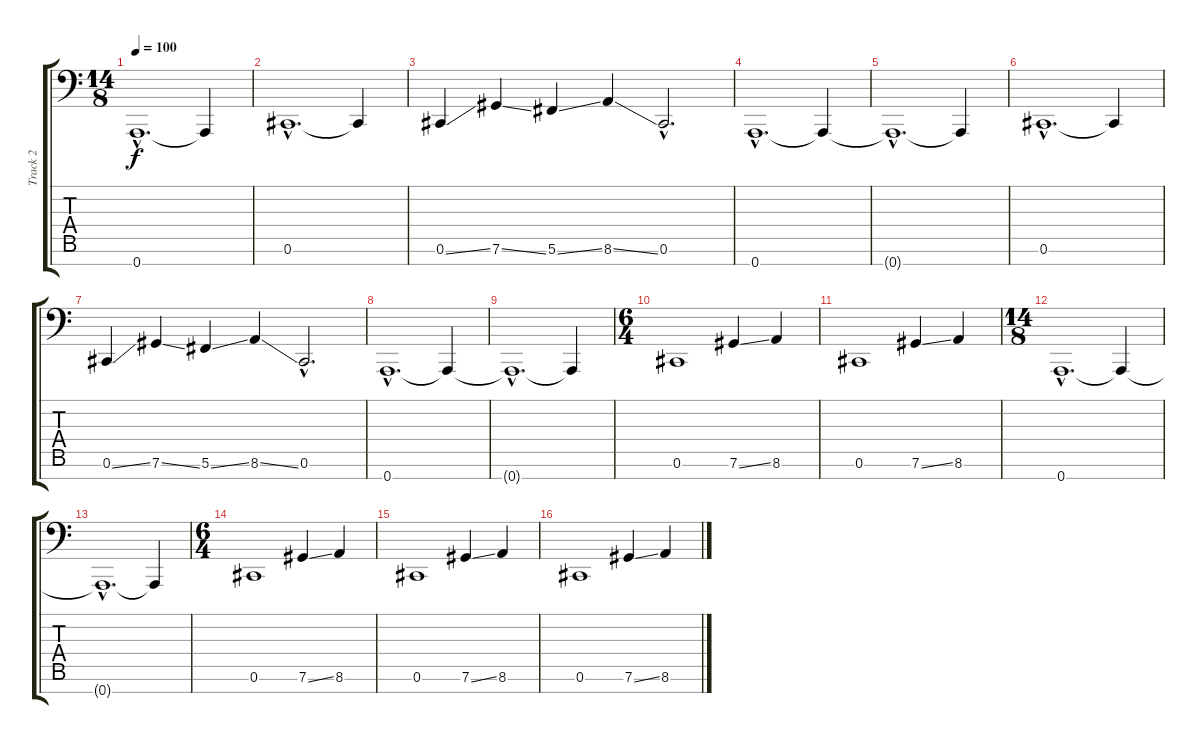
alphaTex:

\track ("Track 2" "Track 2") {instrument lead2sawtooth}
\staff {score tabs}
\tuning (E4 B3 G3 D3 A2 Db2 A1) {hide}
\ts (14 8)
\tempo 100
\clef f4
\ks c
0.7{hac t}.1{d dy f} 0.7{t}.4 |
0.6{hac}.1{d} 0.6{t}.4 |
0.6{ss}.4 7.6{ss}.4 5.6{ss}.4 8.6{ss}.4 0.6{hac}.2{d} |
0.7{hac}.1{d} 0.7{t}.4 |
0.7{hac t}.1{d} 0.7{t}.4 |
0.6{hac}.1{d} 0.6{t}.4 |
0.6{ss}.4 7.6{ss}.4 5.6{ss}.4 8.6{ss}.4 0.6{hac}.2{d} |
0.7{hac}.1{d} 0.7{t}.4 |
0.7{hac t}.1{d} 0.7{t}.4 |
\ts (6 4)
0.6.1 7.6{ss}.4 8.6.4 |
0.6.1 7.6{ss}.4 8.6.4 |
\ts (14 8)
0.7{hac}.1{d} 0.7{t}.4 |
0.7{hac t}.1{d} 0.7{t}.4 |
\ts (6 4)
0.6.1 7.6{ss}.4 8.6.4 |
0.6.1 7.6{ss}.4 8.6.4 |
0.6.1 7.6{ss}.4 8.6.4
